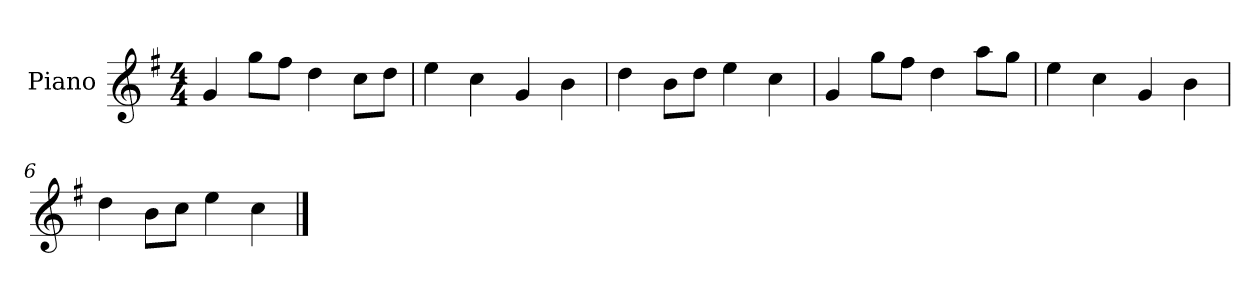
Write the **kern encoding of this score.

**kern
*part1
*staff1
*I"Piano
*I'P-no
*clefG2
*k[f#]
*M4/4
*MM90
=1
4g/
8gg\L
8ff#\J
4dd\
8cc\L
8dd\J
=2
4ee\
4cc\
4g/
4b\
=3
4dd\
8b\L
8dd\J
4ee\
4cc\
=4
4g/
8gg\L
8ff#\J
4dd\
8aa\L
8gg\J
=5
4ee\
4cc\
4g/
4b\
=6
4dd\
8b\L
8cc\J
4ee\
4cc\
==
*-
